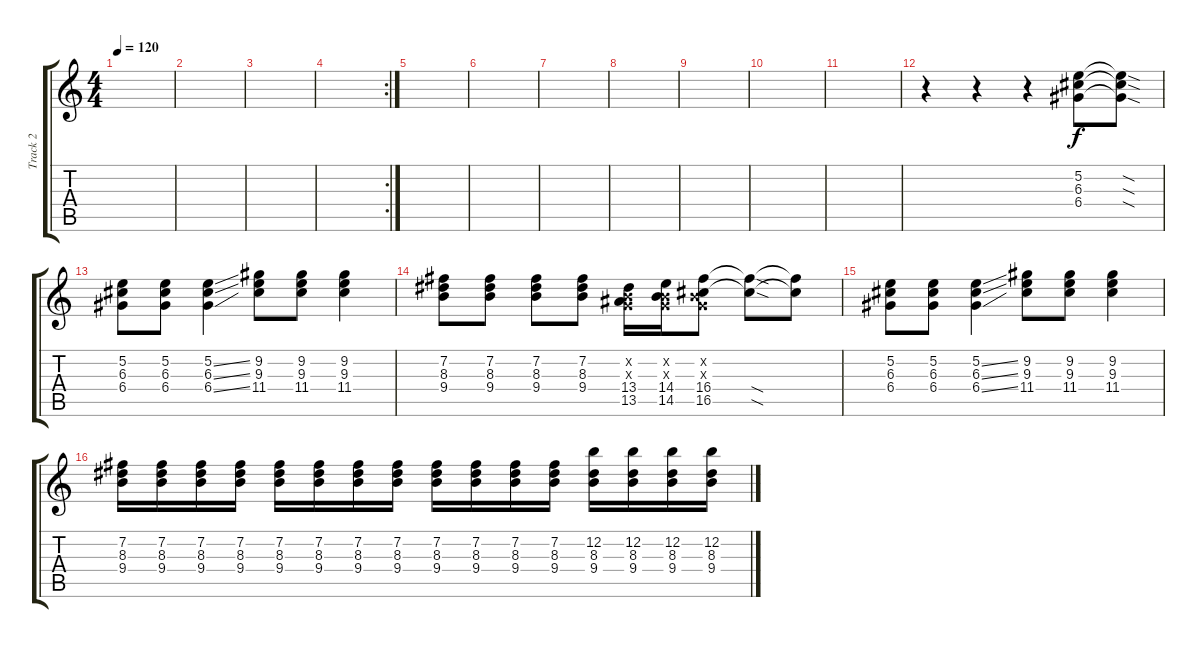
\track ("Track 2" "Track 2") {instrument distortionguitar}
\staff {score tabs}
\tuning (E4 B3 G3 D3 A2 E2) {hide}
\ts (4 4)
\tempo 120
\clef g2
\ks c
|
|
|
\rc 2
|
|
|
|
|
|
|
|
r.4 r.4 r.4 (5.2 6.3 6.4).8 (5.2{sod t} 6.3{sod t} 6.4{sod t}).8 |
(5.2 6.3 6.4).8 (5.2 6.3 6.4).8 (5.2{ss} 6.3{ss} 6.4{ss}).4 (9.2 9.3 11.4).8 (9.2 9.3 11.4).8 (9.2 9.3 11.4).4 |
(7.2 8.3 9.4).8 (7.2 8.3 9.4).8 (7.2 8.3 9.4).8 (7.2 8.3 9.4).8 (0.2{x} 0.3{x} 13.4 13.5).16 (0.2{x} 0.3{x} 14.4 14.5).16 (0.2{x} 0.3{x} 16.4 16.5).8 (16.4{sod t} 16.5{sod t}).8 (16.4{t} 16.5{t}).8 |
(5.2 6.3 6.4).8 (5.2 6.3 6.4).8 (5.2{ss} 6.3{ss} 6.4{ss}).4 (9.2 9.3 11.4).8 (9.2 9.3 11.4).8 (9.2 9.3 11.4).4 |
(7.2 8.3 9.4).16 (7.2 8.3 9.4).16 (7.2 8.3 9.4).16 (7.2 8.3 9.4).16 (7.2 8.3 9.4).16 (7.2 8.3 9.4).16 (7.2 8.3 9.4).16 (7.2 8.3 9.4).16 (7.2 8.3 9.4).16 (7.2 8.3 9.4).16 (7.2 8.3 9.4).16 (7.2 8.3 9.4).16 (12.2 8.3 9.4).16 (12.2 8.3 9.4).16 (12.2 8.3 9.4).16 (12.2 8.3 9.4).16
